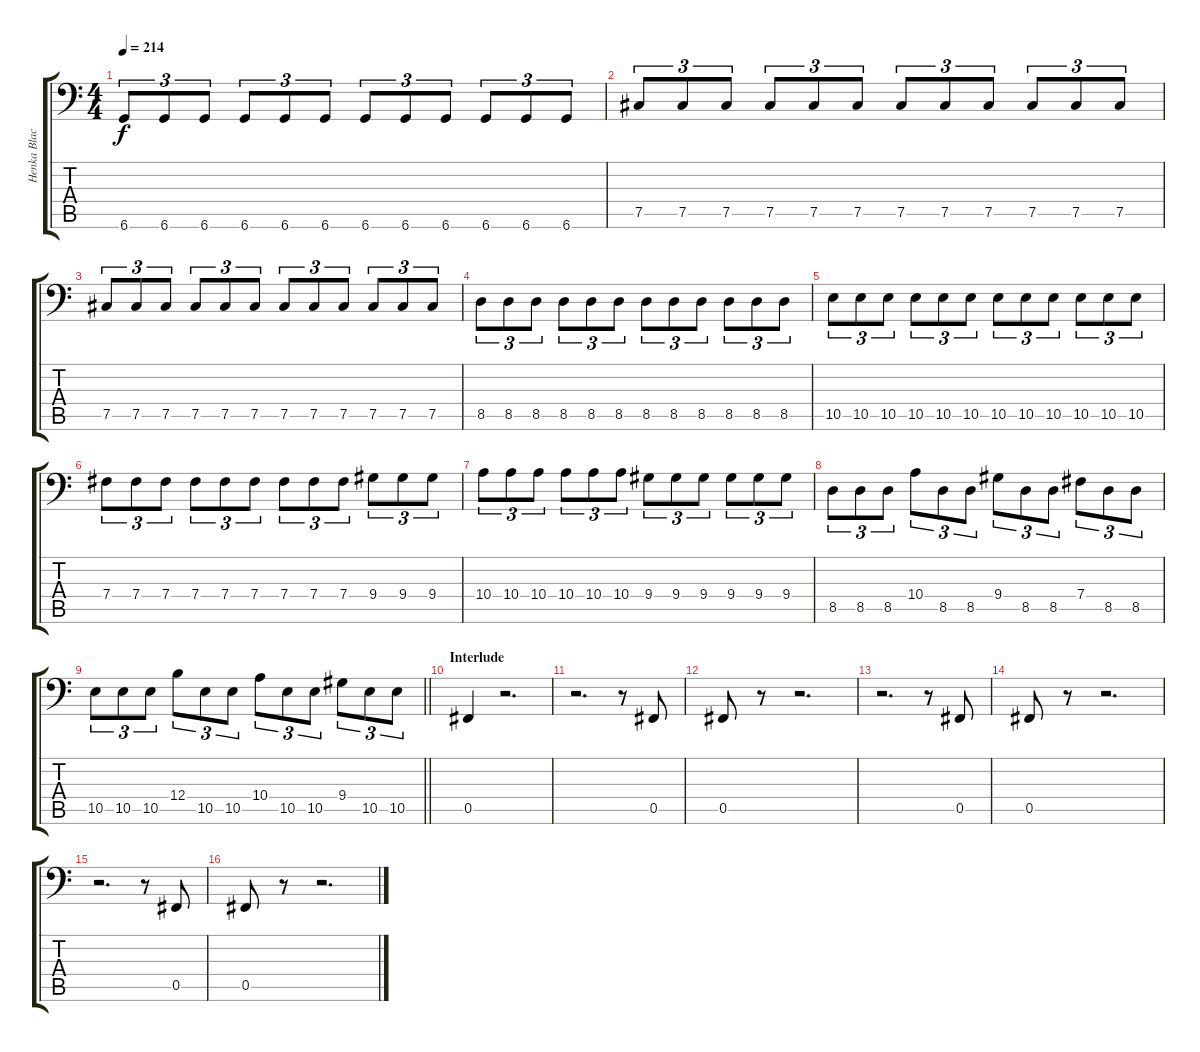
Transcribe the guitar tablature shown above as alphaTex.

\track ("Henka Blacksmith" "Henka Blac") {instrument electricbasspick}
\staff {score tabs}
\tuning (Db3 Ab2 E2 B1 Gb1 Db1) {hide}
\ts (4 4)
\tempo 214
\clef f4
\ks c
6.6.8{tu (3 2) dy f} 6.6.8{tu (3 2)} 6.6.8{tu (3 2)} 6.6.8{tu (3 2)} 6.6.8{tu (3 2)} 6.6.8{tu (3 2)} 6.6.8{tu (3 2)} 6.6.8{tu (3 2)} 6.6.8{tu (3 2)} 6.6.8{tu (3 2)} 6.6.8{tu (3 2)} 6.6.8{tu (3 2)} |
7.5.8{tu (3 2)} 7.5.8{tu (3 2)} 7.5.8{tu (3 2)} 7.5.8{tu (3 2)} 7.5.8{tu (3 2)} 7.5.8{tu (3 2)} 7.5.8{tu (3 2)} 7.5.8{tu (3 2)} 7.5.8{tu (3 2)} 7.5.8{tu (3 2)} 7.5.8{tu (3 2)} 7.5.8{tu (3 2)} |
7.5.8{tu (3 2)} 7.5.8{tu (3 2)} 7.5.8{tu (3 2)} 7.5.8{tu (3 2)} 7.5.8{tu (3 2)} 7.5.8{tu (3 2)} 7.5.8{tu (3 2)} 7.5.8{tu (3 2)} 7.5.8{tu (3 2)} 7.5.8{tu (3 2)} 7.5.8{tu (3 2)} 7.5.8{tu (3 2)} |
8.5.8{tu (3 2)} 8.5.8{tu (3 2)} 8.5.8{tu (3 2)} 8.5.8{tu (3 2)} 8.5.8{tu (3 2)} 8.5.8{tu (3 2)} 8.5.8{tu (3 2)} 8.5.8{tu (3 2)} 8.5.8{tu (3 2)} 8.5.8{tu (3 2)} 8.5.8{tu (3 2)} 8.5.8{tu (3 2)} |
10.5.8{tu (3 2)} 10.5.8{tu (3 2)} 10.5.8{tu (3 2)} 10.5.8{tu (3 2)} 10.5.8{tu (3 2)} 10.5.8{tu (3 2)} 10.5.8{tu (3 2)} 10.5.8{tu (3 2)} 10.5.8{tu (3 2)} 10.5.8{tu (3 2)} 10.5.8{tu (3 2)} 10.5.8{tu (3 2)} |
7.4.8{tu (3 2)} 7.4.8{tu (3 2)} 7.4.8{tu (3 2)} 7.4.8{tu (3 2)} 7.4.8{tu (3 2)} 7.4.8{tu (3 2)} 7.4.8{tu (3 2)} 7.4.8{tu (3 2)} 7.4.8{tu (3 2)} 9.4.8{tu (3 2)} 9.4.8{tu (3 2)} 9.4.8{tu (3 2)} |
10.4.8{tu (3 2)} 10.4.8{tu (3 2)} 10.4.8{tu (3 2)} 10.4.8{tu (3 2)} 10.4.8{tu (3 2)} 10.4.8{tu (3 2)} 9.4.8{tu (3 2)} 9.4.8{tu (3 2)} 9.4.8{tu (3 2)} 9.4.8{tu (3 2)} 9.4.8{tu (3 2)} 9.4.8{tu (3 2)} |
8.5.8{tu (3 2)} 8.5.8{tu (3 2)} 8.5.8{tu (3 2)} 10.4.8{tu (3 2)} 8.5.8{tu (3 2)} 8.5.8{tu (3 2)} 9.4.8{tu (3 2)} 8.5.8{tu (3 2)} 8.5.8{tu (3 2)} 7.4.8{tu (3 2)} 8.5.8{tu (3 2)} 8.5.8{tu (3 2)} |
\barLineRight lightlight
10.5.8{tu (3 2)} 10.5.8{tu (3 2)} 10.5.8{tu (3 2)} 12.4.8{tu (3 2)} 10.5.8{tu (3 2)} 10.5.8{tu (3 2)} 10.4.8{tu (3 2)} 10.5.8{tu (3 2)} 10.5.8{tu (3 2)} 9.4.8{tu (3 2)} 10.5.8{tu (3 2)} 10.5.8{tu (3 2)} |
\section ("" "Interlude")
0.5.4 r.2{d} |
r.2{d} r.8 0.5.8 |
0.5.8 r.8 r.2{d} |
r.2{d} r.8 0.5.8 |
0.5.8 r.8 r.2{d} |
r.2{d} r.8 0.5.8 |
0.5.8 r.8 r.2{d}
